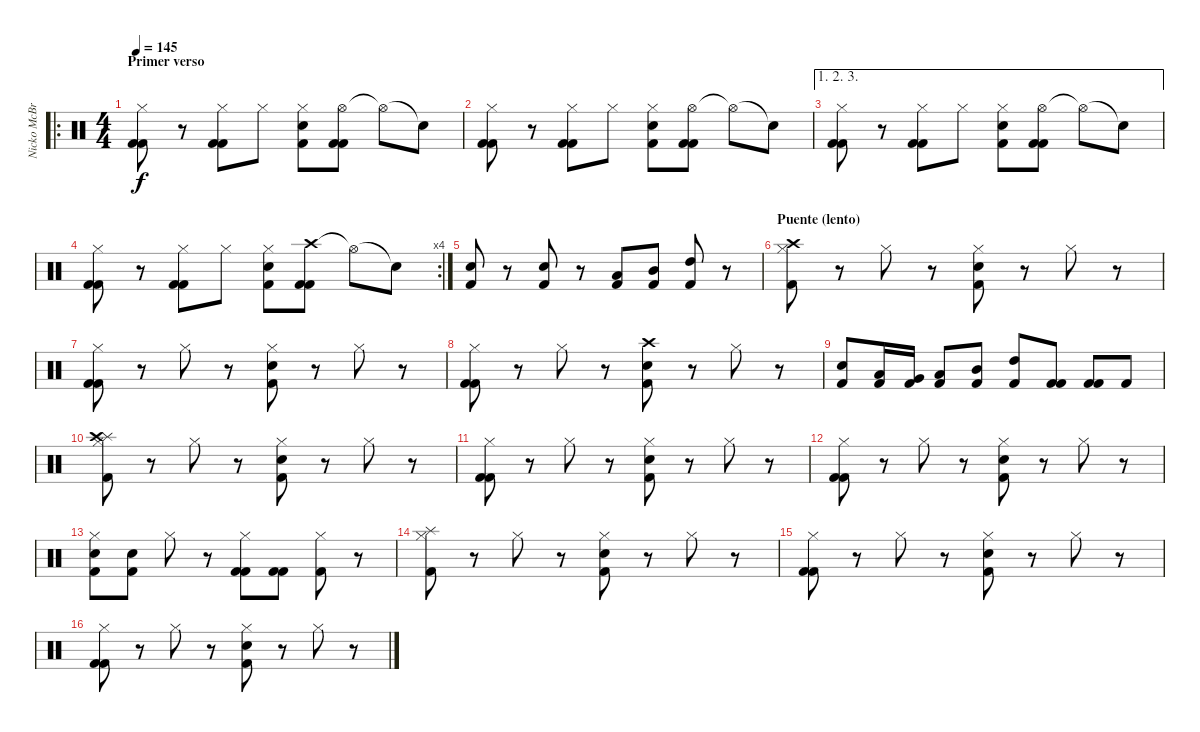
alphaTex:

\track ("Nicko McBrain" "Nicko McBr") {instrument percussion}
\staff {score}
\articulation defaults
\ro
\ts (4 4)
\section ("" "Primer verso")
\tempo 145
\clef neutral
\ks c
("Hi-Hat (closed)" "Kick (hit) 2" "Kick (hit) 2").8{dy f} r.8 ("Hi-Hat (closed)" "Kick (hit) 2" "Kick (hit) 2").8 "Hi-Hat (closed)".8 ("Hi-Hat (closed)" "Snare (hit) 2" "Kick (hit) 2").8 ("Hi-Hat (open)" "Kick (hit) 2" "Kick (hit) 2").8 "Hi-Hat (open)"{t}.8 "Snare (hit)"{t}.8 |
("Hi-Hat (closed)" "Kick (hit) 2" "Kick (hit) 2").8 r.8 ("Hi-Hat (closed)" "Kick (hit) 2" "Kick (hit) 2").8 "Hi-Hat (closed)".8 ("Hi-Hat (closed)" "Snare (hit) 2" "Kick (hit) 2").8 ("Hi-Hat (open)" "Kick (hit) 2" "Kick (hit) 2").8 "Hi-Hat (open)"{t}.8 "Snare (hit)"{t}.8 |
\ae (1 2 3)
("Hi-Hat (closed)" "Kick (hit) 2" "Kick (hit) 2").8 r.8 ("Hi-Hat (closed)" "Kick (hit) 2" "Kick (hit) 2").8 "Hi-Hat (closed)".8 ("Hi-Hat (closed)" "Snare (hit) 2" "Kick (hit) 2").8 ("Hi-Hat (open)" "Kick (hit) 2" "Kick (hit) 2").8 "Hi-Hat (open)"{t}.8 "Snare (hit)"{t}.8 |
\rc 4
("Hi-Hat (closed)" "Kick (hit) 2" "Kick (hit) 2").8 r.8 ("Hi-Hat (closed)" "Kick (hit) 2" "Kick (hit) 2").8 "Hi-Hat (closed)".8 ("Hi-Hat (closed)" "Snare (hit) 2" "Kick (hit) 2").8 ("Crash high (hit)" "Kick (hit) 2" "Kick (hit) 2").8 "Hi-Hat (open)"{t}.8 "Snare (hit)"{t}.8 |
("Snare (hit) 2" "Kick (hit) 2").8 r.8 ("Snare (hit) 2" "Kick (hit) 2").8 r.8 ("Kick (hit) 2" "Low Tom (hit)").8 ("Kick (hit) 2" "Mid Tom (hit)").8 ("Kick (hit) 2" "High Tom (hit)").8 r.8 |
\section ("" "Puente (lento)")
("Crash high (hit)" "Hi-Hat (closed)" "Kick (hit) 2").8 r.8 "Hi-Hat (closed)".8 r.8 ("Hi-Hat (closed)" "Kick (hit) 2" "Snare (hit) 2").8 r.8 "Hi-Hat (closed)".8 r.8 |
("Hi-Hat (closed)" "Kick (hit) 2" "Kick (hit) 2").8 r.8 "Hi-Hat (closed)".8 r.8 ("Hi-Hat (closed)" "Kick (hit) 2" "Snare (hit) 2").8 r.8 "Hi-Hat (closed)".8 r.8 |
("Hi-Hat (closed)" "Kick (hit) 2" "Kick (hit) 2").8 r.8 "Hi-Hat (closed)".8 r.8 ("Crash high (hit)" "Kick (hit) 2" "Snare (hit) 2").8 r.8 "Hi-Hat (closed)".8 r.8 |
("Snare (hit) 2" "Kick (hit) 2").8 ("Kick (hit) 2" "Low Floor Tom (hit)").16 ("Kick (hit) 2" "Very Low Tom (hit)").16 ("Kick (hit) 2" "Low Tom (hit)").8 ("Kick (hit) 2" "Mid Tom (hit)").8 ("Kick (hit) 2" "High Tom (hit)").8 ("Kick (hit) 2" "Kick (hit) 2").8 ("Kick (hit) 2" "Kick (hit) 2").8 "Kick (hit) 2".8 |
("Splash (hit)" "Hi-Hat (closed)" "Kick (hit) 2" "Crash high (hit)").8 r.8 "Hi-Hat (closed)".8 r.8 ("Hi-Hat (closed)" "Kick (hit) 2" "Snare (hit) 2").8 r.8 "Hi-Hat (closed)".8 r.8 |
("Hi-Hat (closed)" "Kick (hit) 2" "Kick (hit) 2").8 r.8 "Hi-Hat (closed)".8 r.8 ("Hi-Hat (closed)" "Kick (hit) 2" "Snare (hit) 2").8 r.8 "Hi-Hat (closed)".8 r.8 |
("Hi-Hat (closed)" "Kick (hit) 2" "Kick (hit) 2").8 r.8 "Hi-Hat (closed)".8 r.8 ("Hi-Hat (closed)" "Kick (hit) 2" "Snare (hit) 2").8 r.8 "Hi-Hat (closed)".8 r.8 |
("Hi-Hat (closed)" "Snare (hit) 2" "Kick (hit) 2").8 ("Snare (hit) 2" "Kick (hit) 2").8 "Hi-Hat (closed)".8 r.8 ("Hi-Hat (closed)" "Kick (hit) 2" "Kick (hit) 2").8 ("Kick (hit) 2" "Kick (hit) 2").8 ("Hi-Hat (closed)" "Kick (hit) 2").8 r.8 |
("Splash (hit)" "Hi-Hat (closed)" "Kick (hit) 2").8 r.8 "Hi-Hat (closed)".8 r.8 ("Hi-Hat (closed)" "Kick (hit) 2" "Snare (hit) 2").8 r.8 "Hi-Hat (closed)".8 r.8 |
("Hi-Hat (closed)" "Kick (hit) 2" "Kick (hit) 2").8 r.8 "Hi-Hat (closed)".8 r.8 ("Hi-Hat (closed)" "Kick (hit) 2" "Snare (hit) 2").8 r.8 "Hi-Hat (closed)".8 r.8 |
("Hi-Hat (closed)" "Kick (hit) 2" "Kick (hit) 2").8 r.8 "Hi-Hat (closed)".8 r.8 ("Hi-Hat (closed)" "Kick (hit) 2" "Snare (hit) 2").8 r.8 "Hi-Hat (closed)".8 r.8
